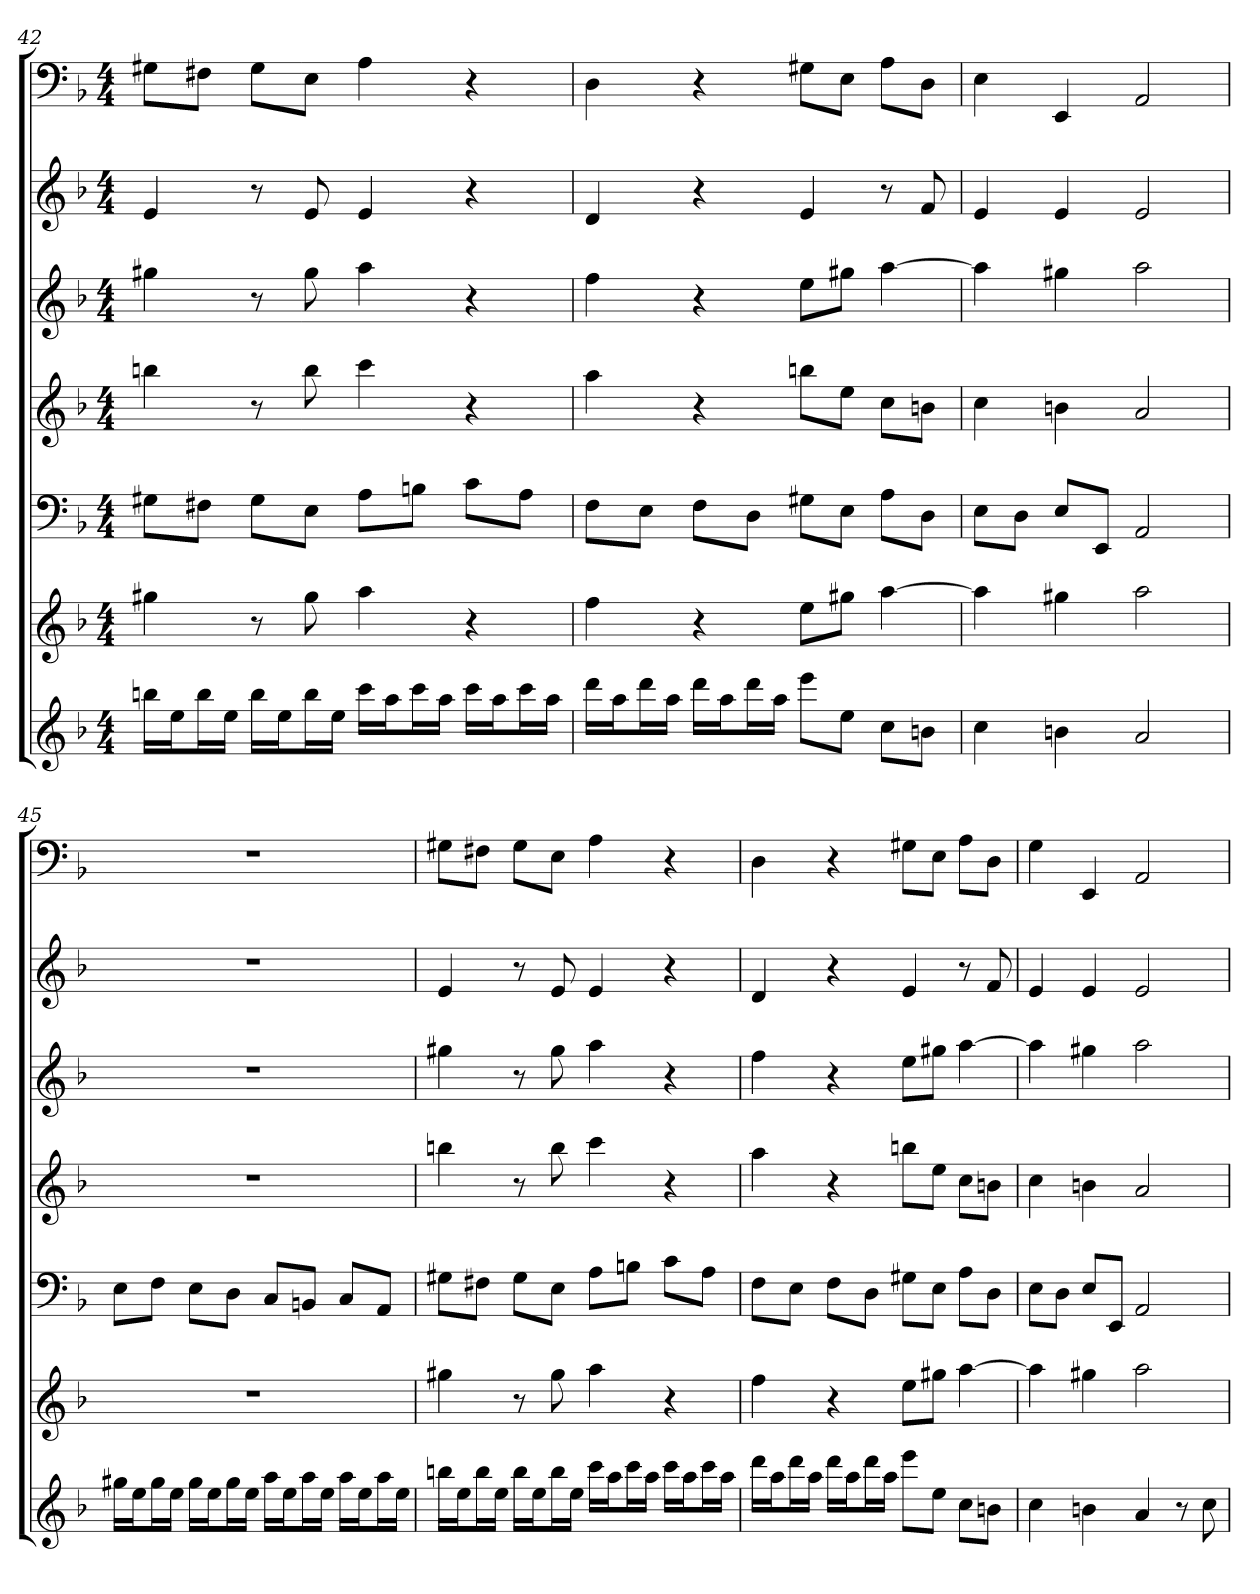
**kern	**kern	**kern	**kern	**kern	**kern	**kern
*part7	*part6	*part5	*part4	*part3	*part2	*part1
*staff7	*staff6	*staff5	*staff4	*staff3	*staff2	*staff1
*k[b-]	*k[b-]	*k[b-]	*k[b-]	*k[b-]	*k[b-]	*k[b-]
*F:	*F:	*F:	*F:	*F:	*F:	*F:
*M4/4	*M4/4	*M4/4	*M4/4	*M4/4	*M4/4	*M4/4
=42	=42	=42	=42	=42	=42	=42
16bbnLL	4gg#X	8G#XL	4bbn	4gg#X	4e	8G#XL
16eeJ	.	.	.	.	.	.
16bbL	.	8F#XJ	.	.	.	8F#XJ
16eeJJ	.	.	.	.	.	.
16bbLL	8r	8G#L	8r	8r	8r	8G#L
16eeJ	.	.	.	.	.	.
16bbL	8gg#	8EJ	8bb	8gg#	8e	8EJ
16eeJJ	.	.	.	.	.	.
16cccLL	4aa	8AL	4ccc	4aa	4e	4A
16aaJ	.	.	.	.	.	.
16cccL	.	8BnJ	.	.	.	.
16aaJJ	.	.	.	.	.	.
16cccLL	4r	8cL	4r	4r	4r	4r
16aaJ	.	.	.	.	.	.
16cccL	.	8AJ	.	.	.	.
16aaJJ	.	.	.	.	.	.
=43	=43	=43	=43	=43	=43	=43
16dddLL	4ff	8FL	4aa	4ff	4d	4D
16aaJ	.	.	.	.	.	.
16dddL	.	8EJ	.	.	.	.
16aaJJ	.	.	.	.	.	.
16dddLL	4r	8FL	4r	4r	4r	4r
16aaJ	.	.	.	.	.	.
16dddL	.	8DJ	.	.	.	.
16aaJJ	.	.	.	.	.	.
8eeeL	8eeL	8G#XL	8bbnL	8eeL	4e	8G#XL
8eeJ	8gg#XJ	8EJ	8eeJ	8gg#XJ	.	8EJ
8ccL	[4aa	8AL	8ccL	[4aa	8r	8AL
8bnJ	.	8DJ	8bnJ	.	8f	8DJ
=44	=44	=44	=44	=44	=44	=44
4cc	4aa]	8EL	4cc	4aa]	4e	4E
.	.	8DJ	.	.	.	.
4bn	4gg#X	8EL	4bn	4gg#X	4e	4EE
.	.	8EEJ	.	.	.	.
2a	2aa	2AA	2a	2aa	2e	2AA
=45	=45	=45	=45	=45	=45	=45
16gg#XLL	1r	8EL	1r	1r	1r	1r
16eeJ	.	.	.	.	.	.
16gg#L	.	8FJ	.	.	.	.
16eeJJ	.	.	.	.	.	.
16gg#LL	.	8EL	.	.	.	.
16eeJ	.	.	.	.	.	.
16gg#L	.	8DJ	.	.	.	.
16eeJJ	.	.	.	.	.	.
16aaLL	.	8CL	.	.	.	.
16eeJ	.	.	.	.	.	.
16aaL	.	8BBnJ	.	.	.	.
16eeJJ	.	.	.	.	.	.
16aaLL	.	8CL	.	.	.	.
16eeJ	.	.	.	.	.	.
16aaL	.	8AAJ	.	.	.	.
16eeJJ	.	.	.	.	.	.
=46	=46	=46	=46	=46	=46	=46
16bbnLL	4gg#X	8G#XL	4bbn	4gg#X	4e	8G#XL
16eeJ	.	.	.	.	.	.
16bbL	.	8F#XJ	.	.	.	8F#XJ
16eeJJ	.	.	.	.	.	.
16bbLL	8r	8G#L	8r	8r	8r	8G#L
16eeJ	.	.	.	.	.	.
16bbL	8gg#	8EJ	8bb	8gg#	8e	8EJ
16eeJJ	.	.	.	.	.	.
16cccLL	4aa	8AL	4ccc	4aa	4e	4A
16aaJ	.	.	.	.	.	.
16cccL	.	8BnJ	.	.	.	.
16aaJJ	.	.	.	.	.	.
16cccLL	4r	8cL	4r	4r	4r	4r
16aaJ	.	.	.	.	.	.
16cccL	.	8AJ	.	.	.	.
16aaJJ	.	.	.	.	.	.
=47	=47	=47	=47	=47	=47	=47
16dddLL	4ff	8FL	4aa	4ff	4d	4D
16aaJ	.	.	.	.	.	.
16dddL	.	8EJ	.	.	.	.
16aaJJ	.	.	.	.	.	.
16dddLL	4r	8FL	4r	4r	4r	4r
16aaJ	.	.	.	.	.	.
16dddL	.	8DJ	.	.	.	.
16aaJJ	.	.	.	.	.	.
8eeeL	8eeL	8G#XL	8bbnL	8eeL	4e	8G#XL
8eeJ	8gg#XJ	8EJ	8eeJ	8gg#XJ	.	8EJ
8ccL	[4aa	8AL	8ccL	[4aa	8r	8AL
8bnJ	.	8DJ	8bnJ	.	8f	8DJ
=48	=48	=48	=48	=48	=48	=48
4cc	4aa]	8EL	4cc	4aa]	4e	4G
.	.	8DJ	.	.	.	.
4bn	4gg#X	8EL	4bn	4gg#X	4e	4EE
.	.	8EEJ	.	.	.	.
4a	2aa	2AA	2a	2aa	2e	2AA
8r	.	.	.	.	.	.
8cc	.	.	.	.	.	.
=	=	=	=	=	=	=
*-	*-	*-	*-	*-	*-	*-
